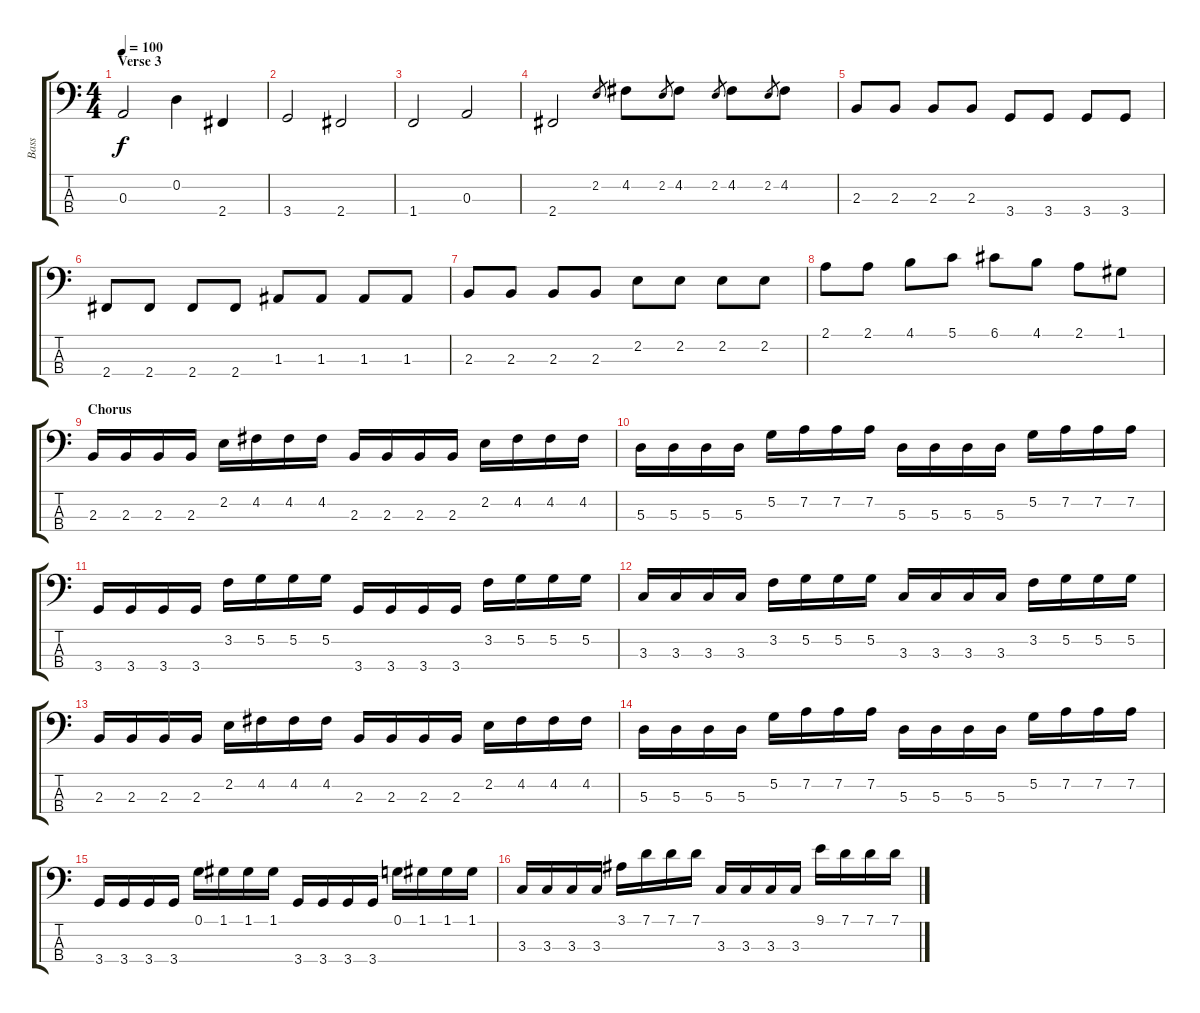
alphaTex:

\track ("Bass" "Bass") {instrument electricbassfinger}
\staff {score tabs}
\tuning (G2 D2 A1 E1) {hide}
\ts (4 4)
\section ("" "Verse 3")
\tempo 100
\clef f4
\ks c
0.3.2{dy f instrument electricbassfinger} 0.2.4 2.4.4 |
3.4.2 2.4.2 |
1.4.2 0.3.2 |
2.4.2 2.2.8{gr} 4.2.8 2.2.8{gr} 4.2.8 2.2.8{gr} 4.2.8 2.2.8{gr} 4.2.8 |
2.3.8 2.3.8 2.3.8 2.3.8 3.4.8 3.4.8 3.4.8 3.4.8 |
2.4.8 2.4.8 2.4.8 2.4.8 1.3.8 1.3.8 1.3.8 1.3.8 |
2.3.8 2.3.8 2.3.8 2.3.8 2.2.8 2.2.8 2.2.8 2.2.8 |
2.1.8 2.1.8 4.1.8 5.1.8 6.1.8 4.1.8 2.1.8 1.1.8 |
\section ("" "Chorus")
2.3.16{instrument synthbass1} 2.3.16 2.3.16 2.3.16 2.2.16 4.2.16 4.2.16 4.2.16 2.3.16 2.3.16 2.3.16 2.3.16 2.2.16 4.2.16 4.2.16 4.2.16 |
5.3.16 5.3.16 5.3.16 5.3.16 5.2.16 7.2.16 7.2.16 7.2.16 5.3.16 5.3.16 5.3.16 5.3.16 5.2.16 7.2.16 7.2.16 7.2.16 |
3.4.16 3.4.16 3.4.16 3.4.16 3.2.16 5.2.16 5.2.16 5.2.16 3.4.16 3.4.16 3.4.16 3.4.16 3.2.16 5.2.16 5.2.16 5.2.16 |
3.3.16 3.3.16 3.3.16 3.3.16 3.2.16 5.2.16 5.2.16 5.2.16 3.3.16 3.3.16 3.3.16 3.3.16 3.2.16 5.2.16 5.2.16 5.2.16 |
2.3.16 2.3.16 2.3.16 2.3.16 2.2.16 4.2.16 4.2.16 4.2.16 2.3.16 2.3.16 2.3.16 2.3.16 2.2.16 4.2.16 4.2.16 4.2.16 |
5.3.16 5.3.16 5.3.16 5.3.16 5.2.16 7.2.16 7.2.16 7.2.16 5.3.16 5.3.16 5.3.16 5.3.16 5.2.16 7.2.16 7.2.16 7.2.16 |
3.4.16 3.4.16 3.4.16 3.4.16 0.1.16 1.1.16 1.1.16 1.1.16 3.4.16 3.4.16 3.4.16 3.4.16 0.1.16 1.1.16 1.1.16 1.1.16 |
3.3.16 3.3.16 3.3.16 3.3.16 3.1.16 7.1.16 7.1.16 7.1.16 3.3.16 3.3.16 3.3.16 3.3.16 9.1.16 7.1.16 7.1.16 7.1.16
